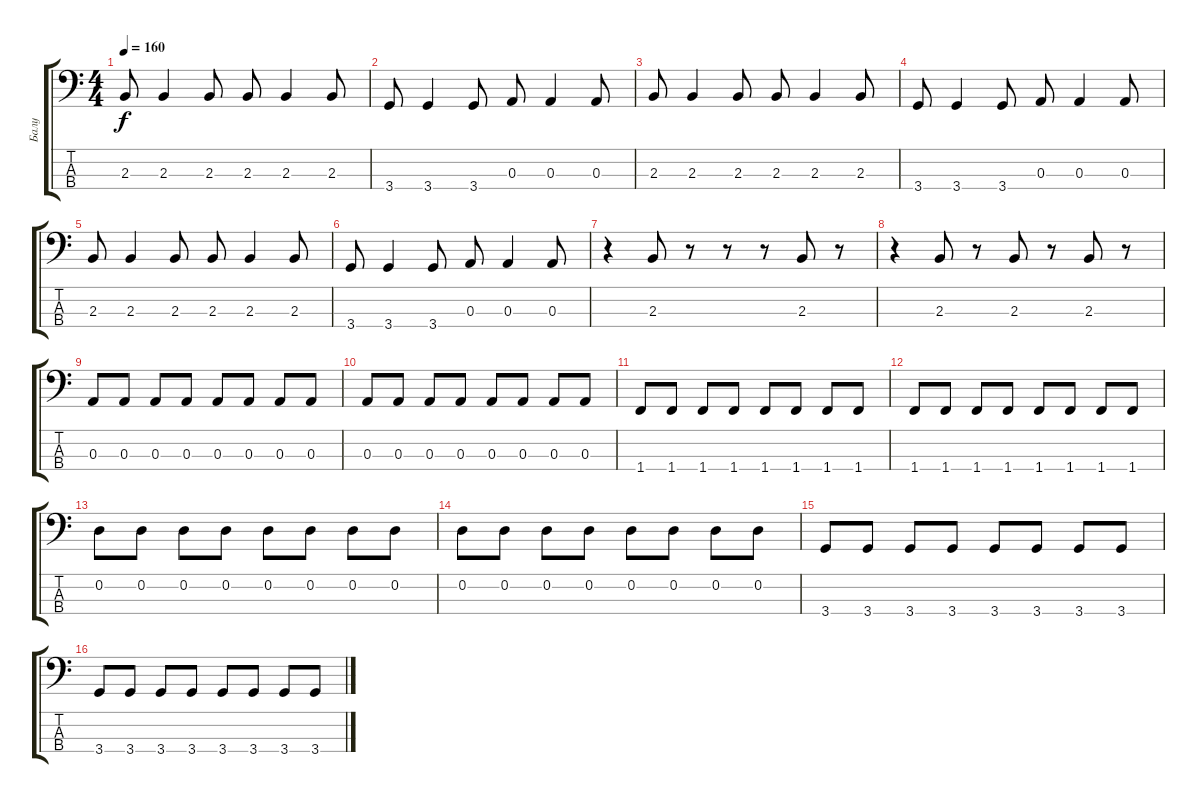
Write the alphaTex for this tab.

\track ("Балу" "Балу") {instrument electricbasspick}
\staff {score tabs}
\tuning (G2 D2 A1 E1) {hide}
\ts (4 4)
\tempo 160
\clef f4
\ks c
2.3.8{dy f} 2.3.4 2.3.8 2.3.8 2.3.4 2.3.8 |
3.4.8 3.4.4 3.4.8 0.3.8 0.3.4 0.3.8 |
2.3.8 2.3.4 2.3.8 2.3.8 2.3.4 2.3.8 |
3.4.8 3.4.4 3.4.8 0.3.8 0.3.4 0.3.8 |
2.3.8 2.3.4 2.3.8 2.3.8 2.3.4 2.3.8 |
3.4.8 3.4.4 3.4.8 0.3.8 0.3.4 0.3.8 |
r.4 2.3.8 r.8 r.8 r.8 2.3.8 r.8 |
r.4 2.3.8 r.8 2.3.8 r.8 2.3.8 r.8 |
0.3.8 0.3.8 0.3.8 0.3.8 0.3.8 0.3.8 0.3.8 0.3.8 |
0.3.8 0.3.8 0.3.8 0.3.8 0.3.8 0.3.8 0.3.8 0.3.8 |
1.4.8 1.4.8 1.4.8 1.4.8 1.4.8 1.4.8 1.4.8 1.4.8 |
1.4.8 1.4.8 1.4.8 1.4.8 1.4.8 1.4.8 1.4.8 1.4.8 |
0.2.8 0.2.8 0.2.8 0.2.8 0.2.8 0.2.8 0.2.8 0.2.8 |
0.2.8 0.2.8 0.2.8 0.2.8 0.2.8 0.2.8 0.2.8 0.2.8 |
3.4.8 3.4.8 3.4.8 3.4.8 3.4.8 3.4.8 3.4.8 3.4.8 |
3.4.8 3.4.8 3.4.8 3.4.8 3.4.8 3.4.8 3.4.8 3.4.8
